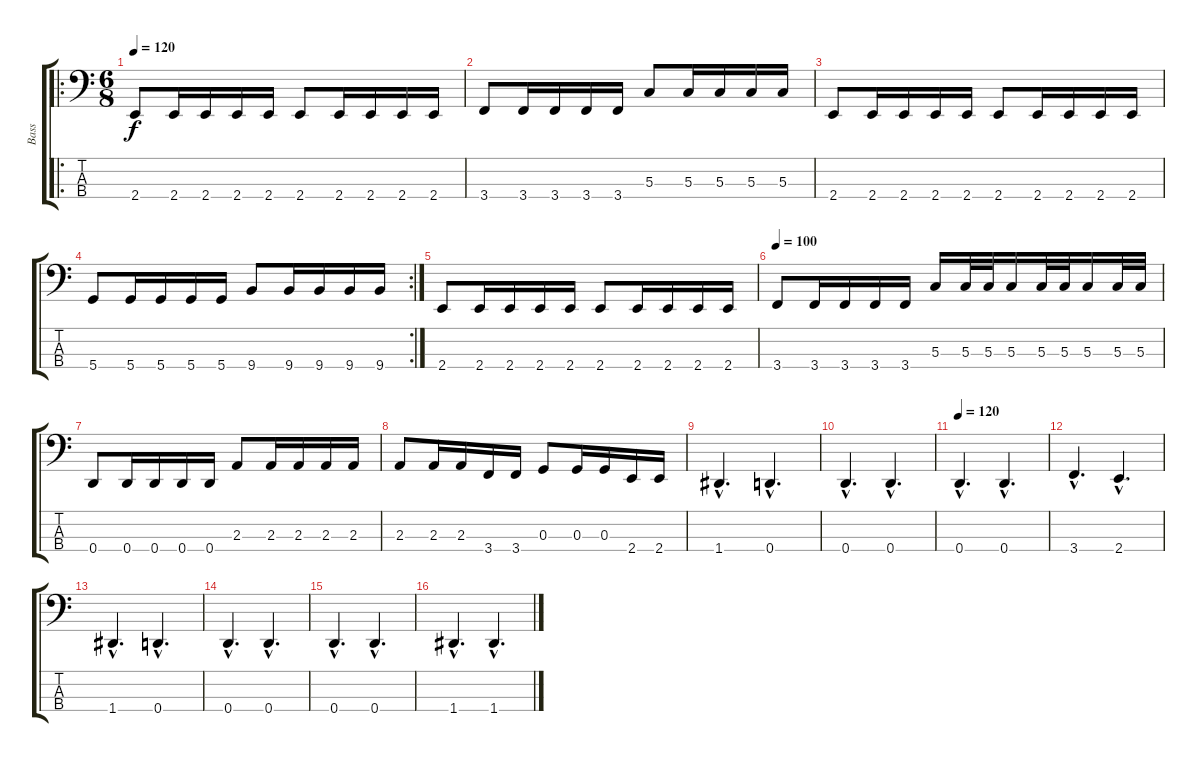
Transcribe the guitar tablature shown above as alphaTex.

\track ("Bass" "Bass") {instrument electricbasspick}
\staff {score tabs}
\tuning (F2 C2 G1 D1) {hide}
\ro
\ts (6 8)
\tempo 120
\clef f4
\ks c
2.4.8{dy f} 2.4.16 2.4.16 2.4.16 2.4.16 2.4.8 2.4.16 2.4.16 2.4.16 2.4.16 |
3.4.8 3.4.16 3.4.16 3.4.16 3.4.16 5.3.8 5.3.16 5.3.16 5.3.16 5.3.16 |
2.4.8 2.4.16 2.4.16 2.4.16 2.4.16 2.4.8 2.4.16 2.4.16 2.4.16 2.4.16 |
\rc 2
5.4.8 5.4.16 5.4.16 5.4.16 5.4.16 9.4.8 9.4.16 9.4.16 9.4.16 9.4.16 |
2.4.8 2.4.16 2.4.16 2.4.16 2.4.16 2.4.8 2.4.16 2.4.16 2.4.16 2.4.16 |
\tempo 100
3.4.8 3.4.16 3.4.16 3.4.16 3.4.16 5.3.16 5.3.32 5.3.32 5.3.16 5.3.32 5.3.32 5.3.16 5.3.32 5.3.32 |
0.4.8 0.4.16 0.4.16 0.4.16 0.4.16 2.3.8 2.3.16 2.3.16 2.3.16 2.3.16 |
2.3.8 2.3.16 2.3.16 3.4.16 3.4.16 0.3.8 0.3.16 0.3.16 2.4.16 2.4.16 |
1.4{hac}.4{d} 0.4{hac}.4{d} |
0.4{hac}.4{d} 0.4{hac}.4{d} |
\tempo 120
0.4{hac}.4{d} 0.4{hac}.4{d} |
3.4{hac}.4{d} 2.4{hac}.4{d} |
1.4{hac}.4{d} 0.4{hac}.4{d} |
0.4{hac}.4{d} 0.4{hac}.4{d} |
0.4{hac}.4{d} 0.4{hac}.4{d} |
1.4{hac}.4{d} 1.4{hac}.4{d}
